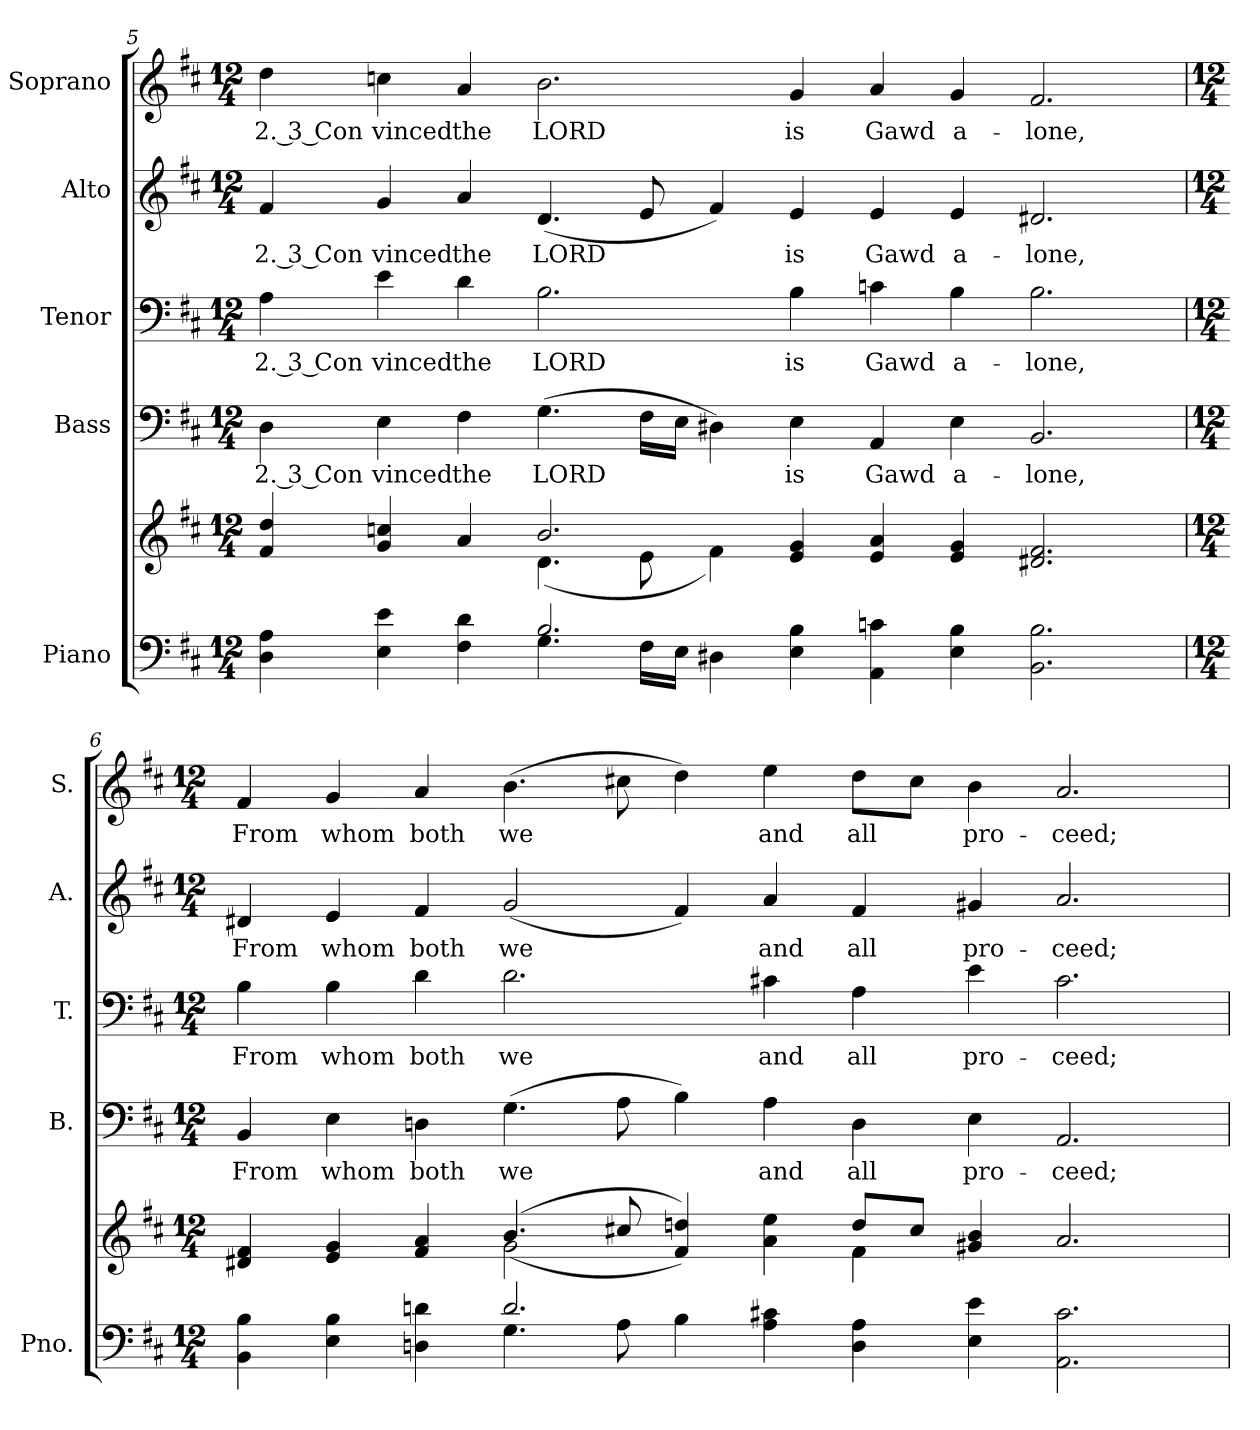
**kern	**kern	**kern	**text	**kern	**text	**kern	**text	**kern	**text
*part5	*part5	*part4	*part4	*part3	*part3	*part2	*part2	*part1	*part1
*staff6	*staff5	*staff4	*staff4	*staff3	*staff3	*staff2	*staff2	*staff1	*staff1
*I"Piano	*	*I"Bass	*	*I"Tenor	*	*I"Alto	*	*I"Soprano	*
*I'Pno.	*	*I'B.	*	*I'T.	*	*I'A.	*	*I'S.	*
!!LO:PB:g=z
*clefF4	*clefG2	*clefF4	*	*clefF4	*	*clefG2	*	*clefG2	*
*k[f#c#]	*k[f#c#]	*k[f#c#]	*	*k[f#c#]	*	*k[f#c#]	*	*k[f#c#]	*
*D:	*D:	*D:	*	*D:	*	*D:	*	*D:	*
*M12/4	*M12/4	*M12/4	*	*M12/4	*	*M12/4	*	*M12/4	*
=5	=5	=5	=5	=5	=5	=5	=5	=5	=5
*^	*^	*	*	*	*	*	*	*	*
!	!	!	!	!	!LO:LY:b:color=#000000	!	!	!	!	!	!
!	!	!	!	!	!	!	!LO:LY:b:color=#000000	!	!	!	!
!	!	!	!	!	!	!	!	!	!LO:LY:b:color=#000000	!	!
!	!	!	!	!	!	!	!	!	!	!	!LO:LY:b:color=#000000
4Di\ 4Ai	2ryy	4f#i/ 4ddi	2ryy	4Di\	2. 3 Con	4Ai\	2. 3 Con	4f#i/	2. 3 Con	4ddi\	2. 3 Con
!	!	!	!	!	!LO:LY:b:color=#000000	!	!	!	!	!	!
!	!	!	!	!	!	!	!LO:LY:b:color=#000000	!	!	!	!
!	!	!	!	!	!	!	!	!	!LO:LY:b:color=#000000	!	!
!	!	!	!	!	!	!	!	!	!	!	!LO:LY:b:color=#000000
4Ei\ 4ei	.	4gi/ 4ccni	.	4Ei\	vinced	4ei\	vinced	4gi/	vinced	4ccni\	vinced
!	!	!	!	!	!LO:LY:b:color=#000000	!	!	!	!	!	!
!	!	!	!	!	!	!	!LO:LY:b:color=#000000	!	!	!	!
!	!	!	!	!	!	!	!	!	!LO:LY:b:color=#000000	!	!
!	!	!	!	!	!	!	!	!	!	!	!LO:LY:b:color=#000000
4F#i\ 4di	4ryy	4ai/	4ryy	4F#i\	the	4di\	the	4ai/	the	4ai/	the
!	!	!	!	!	!LO:LY:b:color=#000000	!	!	!	!	!	!
!	!	!	!	!	!	!	!LO:LY:b:color=#000000	!	!	!	!
!	!	!	!	!	!	!	!	!	!LO:LY:b:color=#000000	!	!
!	!	!	!	!	!	!	!	!	!	!	!LO:LY:b:color=#000000
2.Bi/	4.Gi\	2.bi/	(4.di\	(4.Gi\	LORD	2.Bi\	LORD	(4.di/	LORD	2.bi\	LORD
.	16F#i\LL	.	8ei\	16F#i\LL	.	.	.	8ei/	.	.	.
.	16Ei\JJ	.	.	16Ei\JJ	.	.	.	.	.	.	.
.	4D#Xi\	.	4f#i\)	4D#Xi\)	.	.	.	4f#i/)	.	.	.
!	!	!	!	!	!LO:LY:b:color=#000000	!	!	!	!	!	!
!	!	!	!	!	!	!	!LO:LY:b:color=#000000	!	!	!	!
!	!	!	!	!	!	!	!	!	!LO:LY:b:color=#000000	!	!
!	!	!	!	!	!	!	!	!	!	!	!LO:LY:b:color=#000000
4Ei\ 4Bi	2ryy	4ei/ 4gi	2ryy	4Ei\	is	4Bi\	is	4ei/	is	4gi/	is
!	!	!	!	!	!LO:LY:b:color=#000000	!	!	!	!	!	!
!	!	!	!	!	!	!	!LO:LY:b:color=#000000	!	!	!	!
!	!	!	!	!	!	!	!	!	!LO:LY:b:color=#000000	!	!
!	!	!	!	!	!	!	!	!	!	!	!LO:LY:b:color=#000000
4AAi\ 4cni	.	4ei/ 4ai	.	4AAi/	Gawd	4cni\	Gawd	4ei/	Gawd	4ai/	Gawd
!	!	!	!	!	!LO:LY:b:color=#000000	!	!	!	!	!	!
!	!	!	!	!	!	!	!LO:LY:b:color=#000000	!	!	!	!
!	!	!	!	!	!	!	!	!	!LO:LY:b:color=#000000	!	!
!	!	!	!	!	!	!	!	!	!	!	!LO:LY:b:color=#000000
4Ei\ 4Bi	1ryy	4ei/ 4gi	1ryy	4Ei\	a-	4Bi\	a-	4ei/	a-	4gi/	a-
!	!	!	!	!	!LO:LY:b:color=#000000	!	!	!	!	!	!
!	!	!	!	!	!	!	!LO:LY:b:color=#000000	!	!	!	!
!	!	!	!	!	!	!	!	!	!LO:LY:b:color=#000000	!	!
!	!	!	!	!	!	!	!	!	!	!	!LO:LY:b:color=#000000
2.BBi\ 2.Bi	.	2.d#Xi/ 2.f#i	.	2.BBi/	-lone,	2.Bi\	-lone,	2.d#Xi/	-lone,	2.f#i/	-lone,
!!LO:LB:g=z
=6	=6	=6	=6	=6	=6	=6	=6	=6	=6	=6	=6
*M12/4	*	*M12/4	*	*M12/4	*	*M12/4	*	*M12/4	*	*M12/4	*
!	!	!	!	!	!LO:LY:b:color=#000000	!	!	!	!	!	!
!	!	!	!	!	!	!	!LO:LY:b:color=#000000	!	!	!	!
!	!	!	!	!	!	!	!	!	!LO:LY:b:color=#000000	!	!
!	!	!	!	!	!	!	!	!	!	!	!LO:LY:b:color=#000000
4BBi\ 4Bi	2ryy	4d#Xi/ 4f#i	2ryy	4BBi/	From	4Bi\	From	4d#Xi/	From	4f#i/	From
!	!	!	!	!	!LO:LY:b:color=#000000	!	!	!	!	!	!
!	!	!	!	!	!	!	!LO:LY:b:color=#000000	!	!	!	!
!	!	!	!	!	!	!	!	!	!LO:LY:b:color=#000000	!	!
!	!	!	!	!	!	!	!	!	!	!	!LO:LY:b:color=#000000
4Ei\ 4Bi	.	4ei/ 4gi	.	4Ei\	whom	4Bi\	whom	4ei/	whom	4gi/	whom
!	!	!	!	!	!LO:LY:b:color=#000000	!	!	!	!	!	!
!	!	!	!	!	!	!	!LO:LY:b:color=#000000	!	!	!	!
!	!	!	!	!	!	!	!	!	!LO:LY:b:color=#000000	!	!
!	!	!	!	!	!	!	!	!	!	!	!LO:LY:b:color=#000000
4Dni\ 4dni	4ryy	4f#i/ 4ai	4ryy	4Dni\	both	4di\	both	4f#i/	both	4ai/	both
!	!	!	!	!	!LO:LY:b:color=#000000	!	!	!	!	!	!
!	!	!	!	!	!	!	!LO:LY:b:color=#000000	!	!	!	!
!	!	!	!	!	!	!	!	!	!LO:LY:b:color=#000000	!	!
!	!	!	!	!	!	!	!	!	!	!	!LO:LY:b:color=#000000
2.di/	4.Gi\	((4.bi/	(2gi\	(4.Gi\	we	2.di\	we	(2gi/	we	(4.bi\	we
.	8Ai\	8cc#Xi/	.	8Ai\	.	.	.	.	.	8cc#Xi\	.
.	4Bi\	4f#i/ 4ddni))	4ryy)	4Bi\)	.	.	.	4f#i/)	.	4ddi\)	.
!	!	!	!	!	!LO:LY:b:color=#000000	!	!	!	!	!	!
!	!	!	!	!	!	!	!LO:LY:b:color=#000000	!	!	!	!
!	!	!	!	!	!	!	!	!	!LO:LY:b:color=#000000	!	!
!	!	!	!	!	!	!	!	!	!	!	!LO:LY:b:color=#000000
4Ai\ 4c#Xi	2ryy	4ai\ 4eei	4ryy	4Ai\	and	4c#Xi\	and	4ai/	and	4eei\	and
!	!	!	!	!	!LO:LY:b:color=#000000	!	!	!	!	!	!
!	!	!	!	!	!	!	!LO:LY:b:color=#000000	!	!	!	!
!	!	!	!	!	!	!	!	!	!LO:LY:b:color=#000000	!	!
!	!	!	!	!	!	!	!	!	!	!	!LO:LY:b:color=#000000
4Di\ 4Ai	.	8ddi/L	4f#i\	4Di\	all	4Ai\	all	4f#i/	all	8ddi\L	all
.	.	8cc#i/J	.	.	.	.	.	.	.	8cc#i\J	.
!	!	!	!	!	!LO:LY:b:color=#000000	!	!	!	!	!	!
!	!	!	!	!	!	!	!LO:LY:b:color=#000000	!	!	!	!
!	!	!	!	!	!	!	!	!	!LO:LY:b:color=#000000	!	!
!	!	!	!	!	!	!	!	!	!	!	!LO:LY:b:color=#000000
4Ei\ 4ei	1ryy	4g#Xi/ 4bi	1ryy	4Ei\	pro-	4ei\	pro-	4g#Xi/	pro-	4bi\	pro-
!	!	!	!	!	!LO:LY:b:color=#000000	!	!	!	!	!	!
!	!	!	!	!	!	!	!LO:LY:b:color=#000000	!	!	!	!
!	!	!	!	!	!	!	!	!	!LO:LY:b:color=#000000	!	!
!	!	!	!	!	!	!	!	!	!	!	!LO:LY:b:color=#000000
2.AAi\ 2.c#i	.	2.ai/	.	2.AAi/	-ceed;	2.c#i\	-ceed;	2.ai/	-ceed;	2.ai/	-ceed;
*v	*v	*	*	*	*	*	*	*	*	*	*
*	*v	*v	*	*	*	*	*	*	*	*
=	=	=	=	=	=	=	=	=	=
*-	*-	*-	*-	*-	*-	*-	*-	*-	*-
